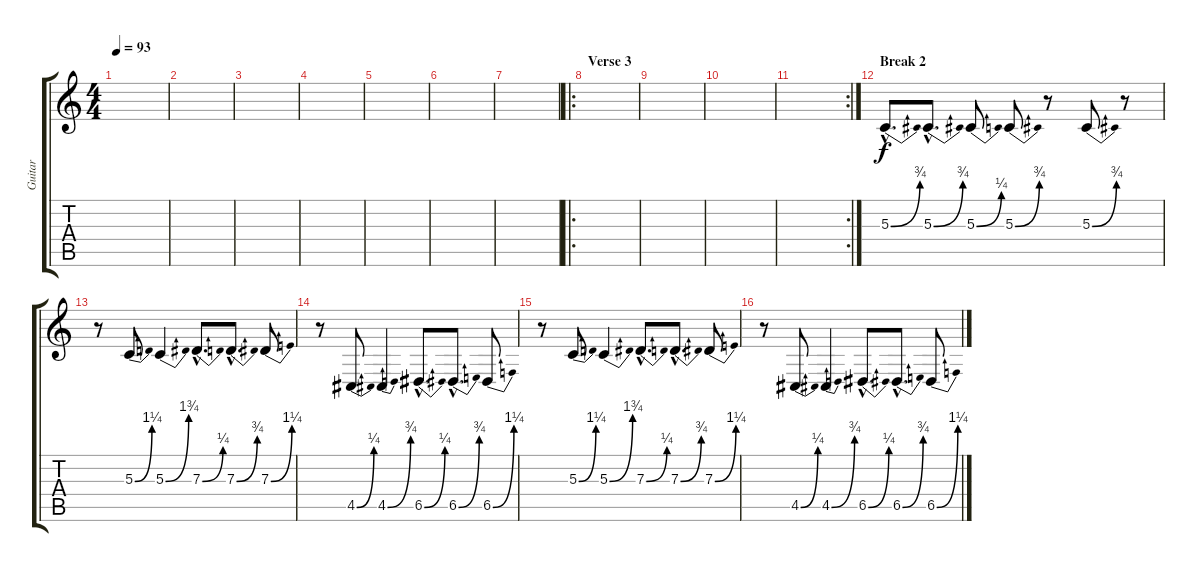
\track ("Guitar" "Guitar") {instrument lead5charang}
\staff {score tabs}
\tuning (E4 B3 G3 D3 A2 E2) {hide}
\ts (4 4)
\tempo 93
\clef g2
\ks c
|
|
|
|
|
|
|
\ro
\section ("" "Verse 3")
|
|
|
\rc 2
|
\section ("" "Break 2")
5.3{be (bend 0 0 60 3) hac}.8{d volume 8 balance 3} 5.3{be (bend 0 0 60 3) hac}.8{d} 5.3{be (bend 0 0 60 1)}.8 5.3{be (bend 0 0 60 3)}.8 r.8 5.3{be (bend 0 0 60 3)}.8 r.8 |
r.8{balance 16} 5.3{be (bend 0 0 60 5)}.8 5.3{be (bend 0 0 60 7)}.4 7.3{be (bend 0 0 60 1) hac}.8{d balance 0} 7.3{be (bend 0 0 60 3) hac}.8{d} 7.3{be (bend 0 0 60 5)}.8 |
r.8{volume 8 balance 16} 4.5{be (bend 0 0 60 1)}.8 4.5{be (bend 0 0 60 3)}.4 6.5{be (bend 0 0 60 1) hac}.8{d} 6.5{be (bend 0 0 60 3) hac}.8{d balance 0} 6.5{be (bend 0 0 60 5)}.8 |
r.8{balance 16} 5.3{be (bend 0 0 60 5)}.8 5.3{be (bend 0 0 60 7)}.4 7.3{be (bend 0 0 60 1) hac}.8{d balance 0} 7.3{be (bend 0 0 60 3) hac}.8{d} 7.3{be (bend 0 0 60 5)}.8 |
r.8{volume 8 balance 16} 4.5{be (bend 0 0 60 1)}.8 4.5{be (bend 0 0 60 3)}.4 6.5{be (bend 0 0 60 1) hac}.8{d} 6.5{be (bend 0 0 60 3) hac}.8{d balance 0} 6.5{be (bend 0 0 60 5)}.8
